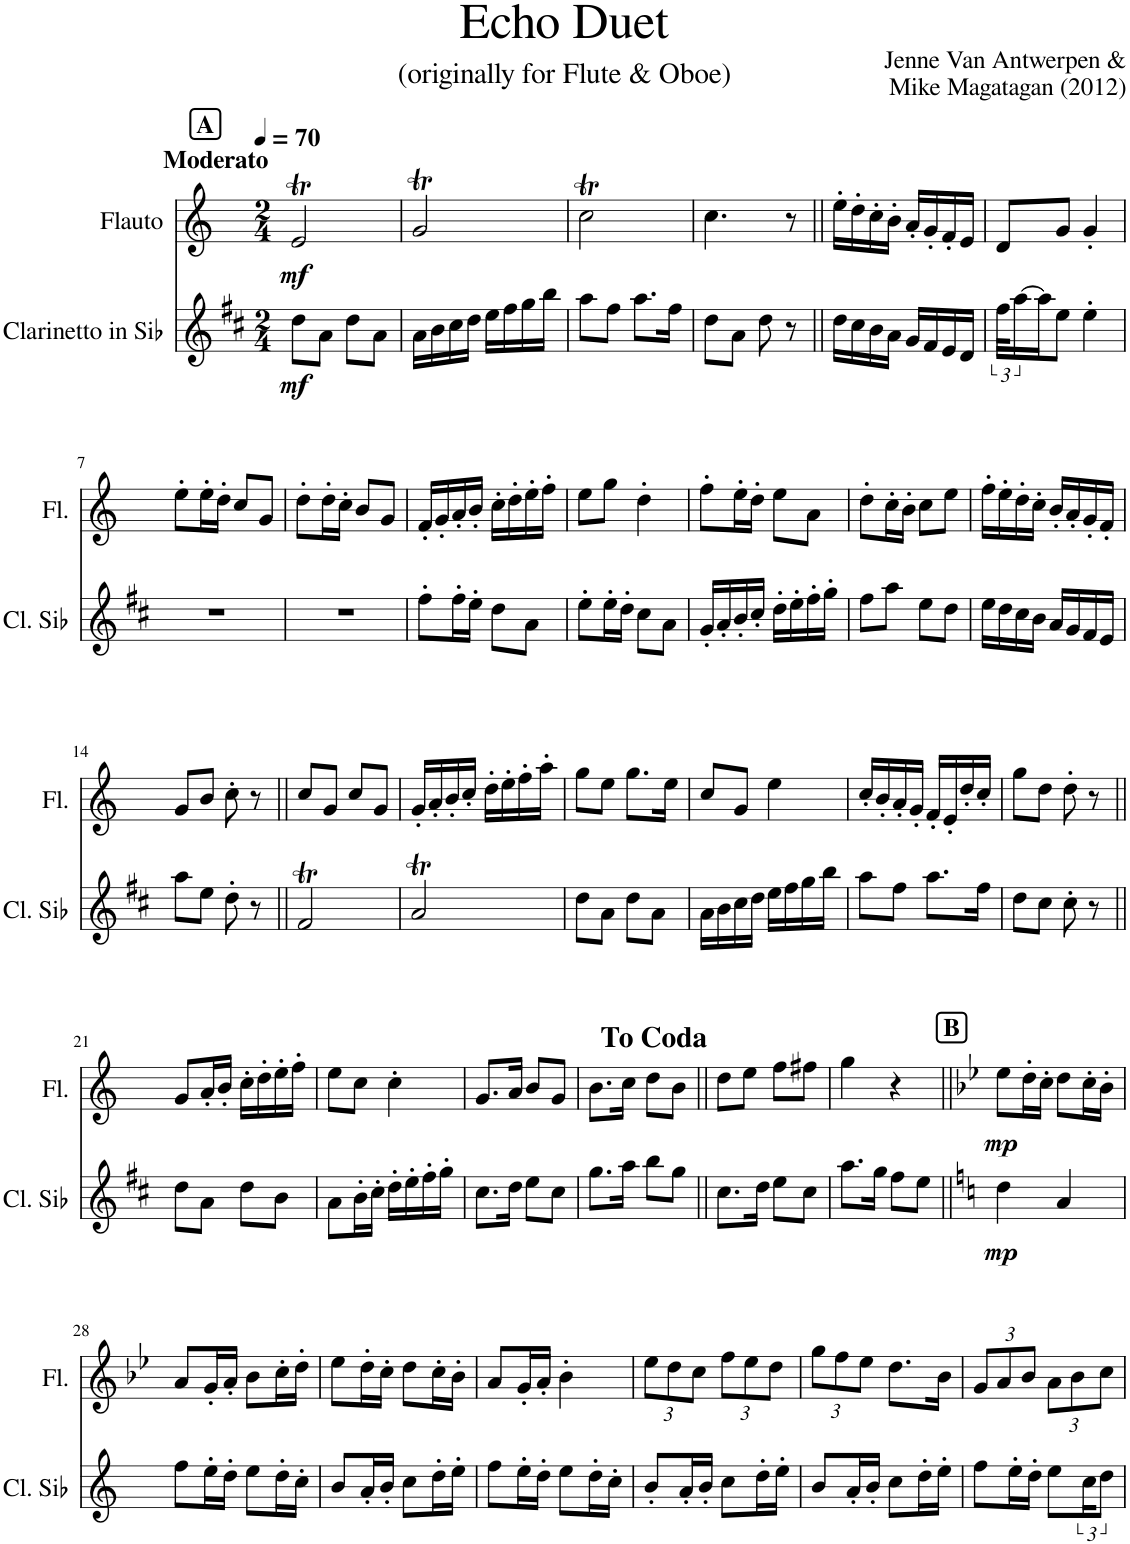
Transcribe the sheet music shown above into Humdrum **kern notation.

**kern	**dynam	**kern	**dynam
*part2	*part2	*part1	*part1
*staff2	*staff2	*staff1	*staff1
*I"Clarinetto in Sib	*	*I"Flauto	*
*I'Cl. Sib	*	*I'Fl.	*
*clefG2	*	*clefG2	*
*Trd1c2	*	*	*
*k[f#c#]	*	*k[]	*
*M2/4	*	*M2/4	*
*MM70	*	*MM70	*
!!LO:REH:place=s1:a:B:cj:fs=12:t=A
=1	=1	=1	=1
!	!	!LO:TX:a:B:t=Moderato	!
!	!LO:DY:b	!	!LO:DY:b
8dd\L	mf	2et/	mf
8a\J	.	.	.
8dd\L	.	.	.
8a\J	.	.	.
=2	=2	=2	=2
16a\LL	.	2gT/	.
16b\	.	.	.
16cc#\	.	.	.
16dd\JJ	.	.	.
16ee\LL	.	.	.
16ff#\	.	.	.
16gg\	.	.	.
16bb\JJ	.	.	.
=3	=3	=3	=3
8aa\L	.	2ccT\	.
8ff#\J	.	.	.
8.aa\L	.	.	.
16ff#\Jk	.	.	.
=4	=4	=4	=4
8dd\L	.	4.cc\	.
8a\J	.	.	.
8dd\	.	.	.
8r	.	8r	.
=5||	=5||	=5||	=5||
16dd\LL	.	16ee'\LL	.
16cc#\	.	16dd'\	.
16b\	.	16cc'\	.
16a\JJ	.	16b'\JJ	.
16g/LL	.	16a'/LL	.
16f#/	.	16g'/	.
16e/	.	16f'/	.
16d/JJ	.	16e/JJ	.
=6	=6	=6	=6
48ff#\KLL	.	8d/L	.
[24aa\	.	.	.
16aa\J]	.	.	.
8ee\J	.	8g/J	.
4ee'\	.	4g'/	.
!!LO:LB:g=z
=7	=7	=7	=7
2r	.	8ee'\L	.
.	.	16ee'\L	.
.	.	16dd'\JJ	.
.	.	8cc/L	.
.	.	8g/J	.
=8	=8	=8	=8
2r	.	8dd'\L	.
.	.	16dd'\L	.
.	.	16cc'\JJ	.
.	.	8b/L	.
.	.	8g/J	.
=9	=9	=9	=9
8ff#'\L	.	16f'/LL	.
.	.	16g'/	.
16ff#'\L	.	16a'/	.
16ee'\JJ	.	16b'/JJ	.
8dd\L	.	16cc'\LL	.
.	.	16dd'\	.
8a\J	.	16ee'\	.
.	.	16ff'\JJ	.
=10	=10	=10	=10
8ee'\L	.	8ee\L	.
16ee'\L	.	8gg\J	.
16dd'\JJ	.	.	.
8cc#\L	.	4dd'\	.
8a\J	.	.	.
=11	=11	=11	=11
16g'/LL	.	8ff'\L	.
16a'/	.	.	.
16b'/	.	16ee'\L	.
16cc#'/JJ	.	16dd'\JJ	.
16dd'\LL	.	8ee\L	.
16ee'\	.	.	.
16ff#'\	.	8a\J	.
16gg'\JJ	.	.	.
=12	=12	=12	=12
8ff#\L	.	8dd'\L	.
8aa\J	.	16cc'\L	.
.	.	16b'\JJ	.
8ee\L	.	8cc\L	.
8dd\J	.	8ee\J	.
=13	=13	=13	=13
16ee\LL	.	16ff'\LL	.
16dd\	.	16ee'\	.
16cc#\	.	16dd'\	.
16b\JJ	.	16cc'\JJ	.
16a/LL	.	16b'/LL	.
16g/	.	16a'/	.
16f#/	.	16g'/	.
16e/JJ	.	16f'/JJ	.
!!LO:LB:g=z
=14	=14	=14	=14
8aa\L	.	8g/L	.
8ee\J	.	8b/J	.
8dd'\	.	8cc'\	.
8r	.	8r	.
=15||	=15||	=15||	=15||
2f#t/	.	8cc/L	.
.	.	8g/J	.
.	.	8cc/L	.
.	.	8g/J	.
=16	=16	=16	=16
2aT/	.	16g'/LL	.
.	.	16a'/	.
.	.	16b'/	.
.	.	16cc'/JJ	.
.	.	16dd'\LL	.
.	.	16ee'\	.
.	.	16ff'\	.
.	.	16aa'\JJ	.
=17	=17	=17	=17
8dd\L	.	8gg\L	.
8a\J	.	8ee\J	.
8dd\L	.	8.gg\L	.
8a\J	.	.	.
.	.	16ee\Jk	.
=18	=18	=18	=18
16a\LL	.	8cc/L	.
16b\	.	.	.
16cc#\	.	8g/J	.
16dd\JJ	.	.	.
16ee\LL	.	4ee\	.
16ff#\	.	.	.
16gg\	.	.	.
16bb\JJ	.	.	.
=19	=19	=19	=19
8aa\L	.	16cc'/LL	.
.	.	16b'/	.
8ff#\J	.	16a'/	.
.	.	16g'/JJ	.
8.aa\L	.	16f'/LL	.
.	.	16e'/	.
.	.	16dd'/	.
16ff#\Jk	.	16cc'/JJ	.
=20	=20	=20	=20
8dd\L	.	8gg\L	.
8cc#\J	.	8dd\J	.
8cc#'\	.	8dd'\	.
8r	.	8r	.
!!LO:LB:g=z
=21||	=21||	=21||	=21||
8dd\L	.	8g/L	.
8a\J	.	16a'/L	.
.	.	16b'/JJ	.
8dd\L	.	16cc'\LL	.
.	.	16dd'\	.
8b\J	.	16ee'\	.
.	.	16ff'\JJ	.
=22	=22	=22	=22
8a\L	.	8ee\L	.
16b'\L	.	8cc\J	.
16cc#'\JJ	.	.	.
16dd'\LL	.	4cc'\	.
16ee'\	.	.	.
16ff#'\	.	.	.
16gg'\JJ	.	.	.
=23	=23	=23	=23
8.cc#\L	.	8.g/L	.
16dd\Jk	.	16a/Jk	.
8ee\L	.	8b/L	.
8cc#\J	.	8g/J	.
=24	=24	=24	=24
8.gg\L	.	8.b\L	.
16aa\Jk	.	16cc\Jk	.
8bb\L	.	8dd\L	.
8gg\J	.	8b\J	.
=25||	=25||	=25||	=25||
8.cc#\L	.	8dd\L	.
.	.	8ee\J	.
16dd\Jk	.	.	.
8ee\L	.	8ff\L	.
8cc#\J	.	8ff#X\J	.
=26	=26	=26	=26
8.aa\L	.	4gg\	.
16gg\Jk	.	.	.
8ff#\L	.	4r	.
8ee\J	.	.	.
!!LO:REH:place=s1:a:B:cj:fs=12:t=B
=27||	=27||	=27||	=27||
*k[]	*	*k[b-e-]	*
!	!LO:DY:b	!	!LO:DY:b
4dd\	mp	8ee-\L	mp
.	.	16dd'\L	.
.	.	16cc'\JJ	.
4a/	.	8dd\L	.
.	.	16cc'\L	.
.	.	16b-'\JJ	.
!!LO:LB:g=z
=28	=28	=28	=28
8ff\L	.	8a/L	.
16ee'\L	.	16g'/L	.
16dd'\JJ	.	16a'/JJ	.
8ee\L	.	8b-\L	.
16dd'\L	.	16cc'\L	.
16cc'\JJ	.	16dd'\JJ	.
=29	=29	=29	=29
8b/L	.	8ee-\L	.
16a'/L	.	16dd'\L	.
16b'/JJ	.	16cc'\JJ	.
8cc\L	.	8dd\L	.
16dd'\L	.	16cc'\L	.
16ee'\JJ	.	16b-'\JJ	.
=30	=30	=30	=30
8ff\L	.	8a/L	.
16ee'\L	.	16g'/L	.
16dd'\JJ	.	16a'/JJ	.
8ee\L	.	4b-'\	.
16dd'\L	.	.	.
16cc'\JJ	.	.	.
=31	=31	=31	=31
*	*	*Xbrackettup	*
8b'/L	.	12ee-\L	.
.	.	12dd\	.
16a'/L	.	.	.
.	.	12cc\J	.
16b'/JJ	.	.	.
8cc\L	.	12ff\L	.
.	.	12ee-\	.
16dd'\L	.	.	.
.	.	12dd\J	.
16ee'\JJ	.	.	.
=32	=32	=32	=32
8b/L	.	12gg\L	.
.	.	12ff\	.
16a'/L	.	.	.
.	.	12ee-\J	.
16b'/JJ	.	.	.
8cc\L	.	8.dd\L	.
16dd'\L	.	.	.
16ee'\JJ	.	16b-\Jk	.
=33	=33	=33	=33
8ff\L	.	12g/L	.
.	.	12a/	.
16ee'\L	.	.	.
.	.	12b-/J	.
16dd'\JJ	.	.	.
8ee\L	.	12a\L	.
.	.	12b-\	.
24cc\K	.	.	.
12dd\J	.	12cc\J	.
=	=	=	=
*-	*-	*-	*-
